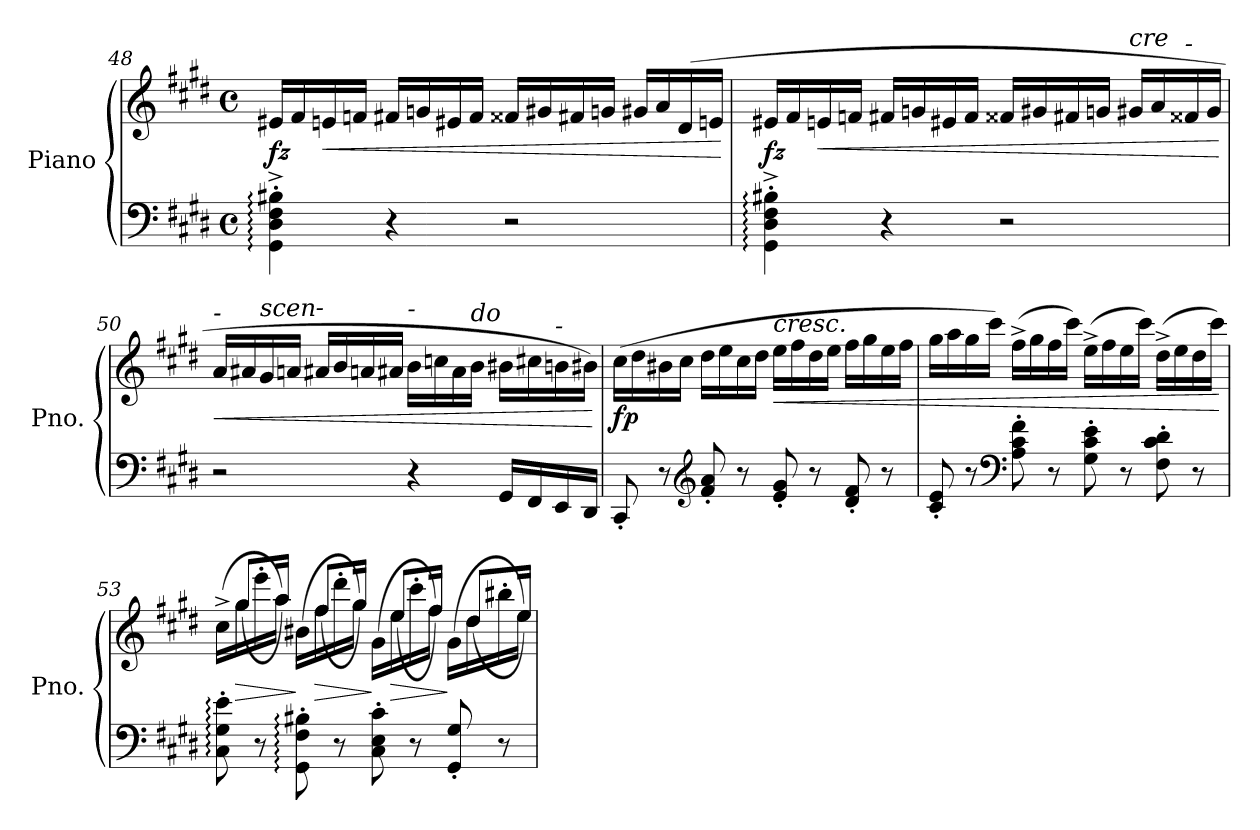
**kern	**kern	**dynam
*part1	*part1	*part1
*staff2	*staff1	*staff1/2
*I"Piano	*	*
*I'Pno.	*	*
!!LO:LB:g=z
*clefF4	*clefG2	*
*k[f#c#g#d#]	*k[f#c#g#d#]	*
*M4/4	*M4/4	*
*met(c)	*met(c)	*
=48	=48	=48
!	!	!LO:DY:a=2
4GG#\:'^ 4D#\:'^ 4F#\:'^ 4B#X\:'^	16e#X/LL	fz
.	16f#/	.
!	!	!LO:HP:b
.	16en/	<
.	16fn/JJ	.
4r	16f#X/LL	.
.	16gn/	.
.	16e#X/	.
.	16f#/JJ	.
2r	16f##X/LL	.
.	16g#X/	.
.	16f#X/	.
.	16gn/JJ	.
.	16g#X/LL	.
.	16a/	.
.	(16d#/	.
.	16en/JJ	.
.	.	[
=49	=49	=49
!	!	!LO:DY:a=2
4GG#\:'^ 4D#\:'^ 4F#\:'^ 4B#X\:'^	16e#X/LL	fz
.	16f#/	.
!	!	!LO:HP:b
.	16en/	<
.	16fn/JJ	.
4r	16f#X/LL	.
.	16gn/	.
.	16e#X/	.
.	16f#/JJ	.
2r	16f##X/LL	.
.	16g#X/	.
.	16f#X/	.
.	16gn/JJ	.
!	!LO:TX:a:i:t=cre	!
.	16g#X/LL	.
.	16a/	.
!	!LO:TX:a:i:t=-	!
.	16f##X/	.
.	16g#/JJ	.
.	.	[
=50	=50	=50
!	!LO:TX:a:i:t=-	!
!	!	!LO:HP:b
2r	16a/LL	<
.	16a#X/	.
!	!LO:TX:a:i:t=scen	!
.	16g#/	.
.	16an/JJ	.
!	!LO:TX:a:i:t=-	!
.	16a#X/LL	.
.	16b/	.
.	16an/	.
.	16a#X/JJ	.
!	!LO:TX:a:i:t=-	!
4r	16b\LL	.
.	16ccn\	.
.	16a#\	.
!	!LO:TX:a:i:t=do	!
.	16b\JJ	.
16GG#/LL	16b#X\LL	.
16FF#/	16cc#X\	.
!	!LO:TX:a:i:t=-	!
16EE/	16bn\	.
16DD#/JJ	16b#X\JJ)	.
.	.	[
!!LO:LB:g=z
=51	=51	=51
!	!	!LO:DY:b
8CC#'/	(16cc#\LL	fp
.	16dd#\	.
8r	16b#X\	.
.	16cc#\JJ	.
*clefG2	*	*
8f#/' 8a/'	16dd#\LL	.
.	16ee\	.
8r	16cc#\	.
.	16dd#\JJ	.
!	!LO:TX:a:i:t=cresc.	!
!	!	!LO:HP:b
8e/' 8g#/'	16ee\LL	<
.	16ff#\	.
8r	16dd#\	.
.	16ee\JJ	.
8d#/' 8f#/'	16ff#\LL	.
.	16gg#\	.
8r	16ee\	.
.	16ff#\JJ	.
=52	=52	=52
8c#/' 8e/'	16gg#\LL	.
.	16aa\	.
8r	16gg#\	.
.	16ccc#\JJ)	.
*clefF4	*	*
8A\' 8c#\' 8f#\'	(16ff#^\LL	.
.	16gg#\	.
8r	16ff#\	.
.	16ccc#\JJ)	.
8G#\' 8c#\' 8e\'	(16ee^\LL	.
.	16ff#\	.
8r	16ee\	.
.	16ccc#\JJ)	.
8F#\' 8c#\' 8d#\'	(16dd#^\LL	.
.	16ee\	.
8r	16dd#\	.
.	16ccc#\JJ)	.
.	.	[
=53	=53	=53
*	*^	*
8C#\:' 8G#\:' 8e\:'	(>16cc#^\LL	16ryy	.
!	!	!	!LO:HP:b
.	16gg#\	(8gg#/L	>
8r	16eee'\	.	.
.	16aa\JJ)	16aa/Jk)	.
8GG#\:' 8F#\:' 8B#X\:'	(>16b#X\LL	16ryy	]
!	!	!	!LO:HP:b
.	16ff#\	(8ff#/L	>
8r	16ddd#'\	.	.
.	16gg#\JJ)	16gg#/Jk)	.
8C#\' 8E\' 8c#\'	(>16g#\LL	16ryy	]
!	!	!	!LO:HP:b
.	16ee\	(8ee/L	>
8r	16ccc#'\	.	.
.	16ff#\JJ)	16ff#/Jk)	.
8GG#/' 8G#/'	(>16g#\LL	16ryy	]
.	16dd#\	(8dd#/L	.
8r	16bb#X'\	.	.
.	16ee\JJ)	16ee/Jk)	.
*	*v	*v	*
=	=	=
*-	*-	*-
